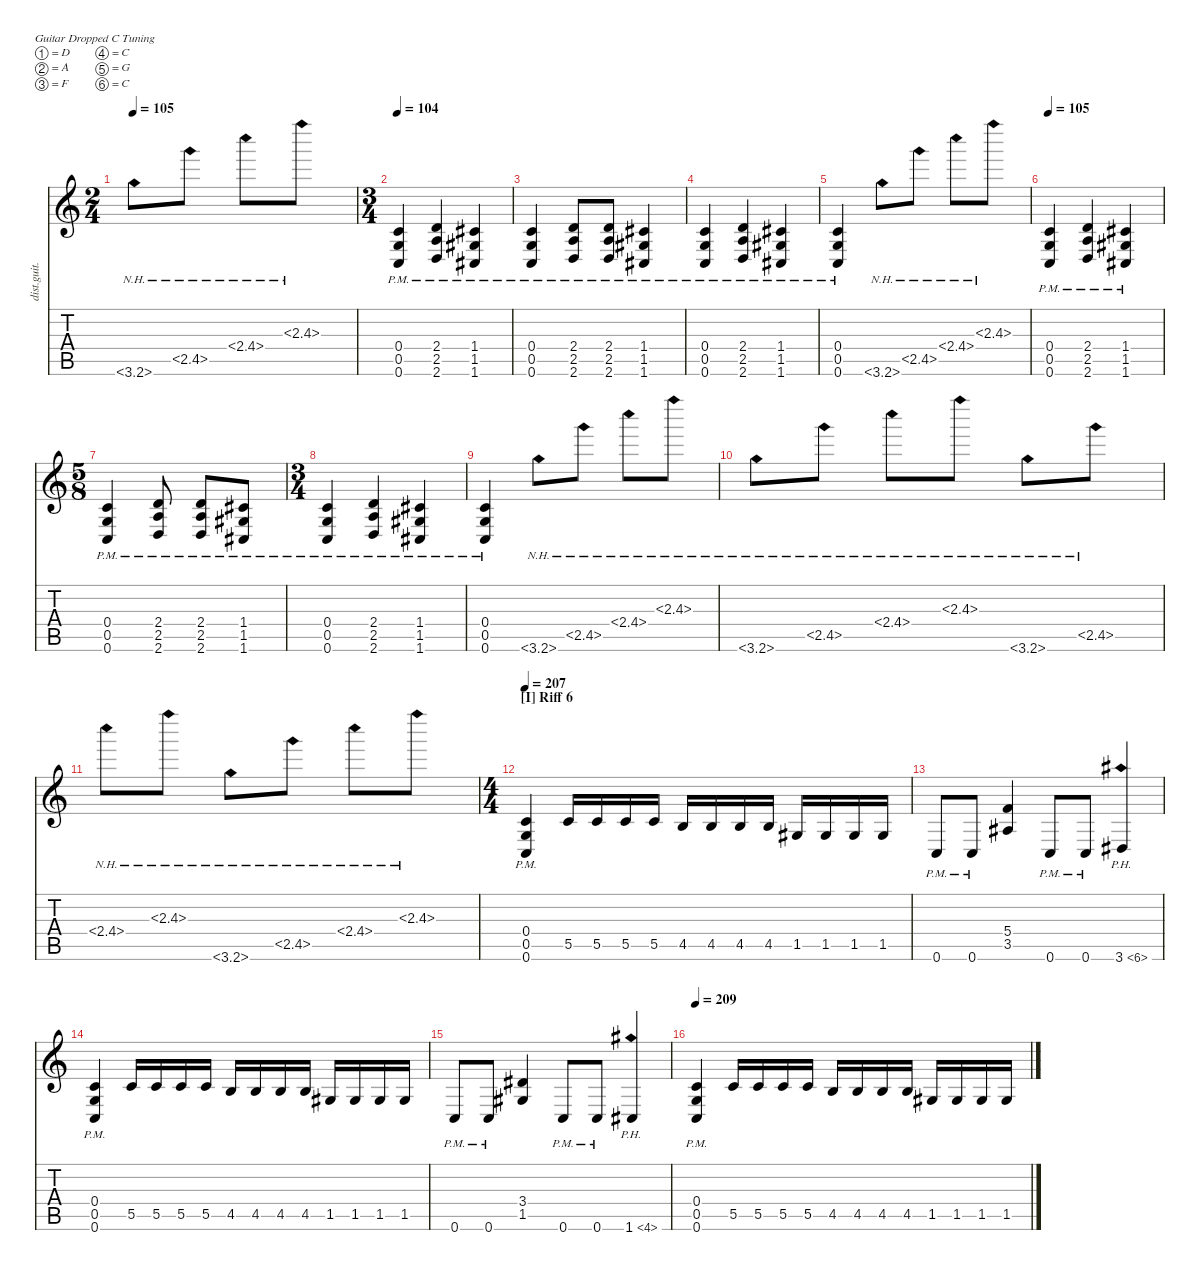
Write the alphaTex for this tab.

\hideDynamics
\bracketExtendMode nobrackets
\track ("E.Guitar R" "dist.guit.") {instrument distortionguitar}
\staff {score tabs}
\tuning (D4 A3 F3 C3 G2 C2)
\ts (2 4)
\beaming (8 2 2)
\tempo 105
\clef g2
\ks c
3.6{nh acc #}.8{dy mf beam Down} 2.5{nh}.8{beam Down} 2.4{nh}.8{beam Down} 2.3{nh}.8{beam Down} |
\ts (3 4)
\beaming (8 2 2 2)
\tempo 104
(0.6{pm} 0.5{pm} 0.4{pm}).4{beam Up} (2.6{pm} 2.5{pm} 2.4{pm}).4{beam Up} (1.6{pm acc #} 1.5{pm acc #} 1.4{pm acc #}).4{beam Up} |
(0.6{pm} 0.5{pm} 0.4{pm}).4{beam Up} (2.6{pm} 2.5{pm} 2.4{pm}).8{beam Up} (2.5{pm} 2.6{pm} 2.4{pm}).8{beam Up} (1.6{pm acc #} 1.5{pm acc #} 1.4{pm acc #}).4{beam Up} |
(0.6{pm} 0.5{pm} 0.4{pm}).4{beam Up} (2.6{pm} 2.5{pm} 2.4{pm}).4{beam Up} (1.6{pm acc #} 1.5{pm acc #} 1.4{pm acc #}).4{beam Up} |
(0.6{pm} 0.5{pm} 0.4{pm}).4{beam Up} 3.6{nh acc #}.8{beam Down} 2.5{nh}.8{beam Down} 2.4{nh}.8{beam Down} 2.3{nh}.8{beam Down} |
\tempo 105
(0.6{pm} 0.5{pm} 0.4{pm}).4{beam Up} (2.6{pm} 2.5{pm} 2.4{pm}).4{beam Up} (1.6{pm acc #} 1.5{pm acc #} 1.4{pm acc #}).4{beam Up} |
\ts (5 8)
\beaming (8 3 2)
(0.6{pm} 0.5{pm} 0.4{pm}).4{beam Up} (2.6{pm} 2.5{pm} 2.4{pm}).8{beam Up} (2.5{pm} 2.6{pm} 2.4{pm}).8{beam Up} (1.6{pm acc #} 1.5{pm acc #} 1.4{pm acc #}).8{beam Up} |
\ts (3 4)
\beaming (8 2 2 2)
(0.6{pm} 0.5{pm} 0.4{pm}).4{beam Up} (2.6{pm} 2.5{pm} 2.4{pm}).4{beam Up} (1.6{pm acc #} 1.5{pm acc #} 1.4{pm acc #}).4{beam Up} |
(0.6{pm} 0.5{pm} 0.4{pm}).4{beam Up} 3.6{nh acc #}.8{beam Down} 2.5{nh}.8{beam Down} 2.4{nh}.8{beam Down} 2.3{nh}.8{beam Down} |
3.6{nh acc #}.8{beam Down} 2.5{nh}.8{beam Down} 2.4{nh}.8{beam Down} 2.3{nh}.8{beam Down} 3.6{nh acc #}.8{beam Down} 2.5{nh}.8{beam Down} |
2.4{nh}.8{beam Down} 2.3{nh}.8{beam Down} 3.6{nh acc #}.8{beam Down} 2.5{nh}.8{beam Down} 2.4{nh}.8{beam Down} 2.3{nh}.8{beam Down} |
\ts (4 4)
\beaming (8 2 2 2 2)
\section ("I" "Riff 6")
\tempo 207
(0.6{pm} 0.5{pm} 0.4{pm}).4{beam Up} 5.5.16{beam Up} 5.5.16{beam Up} 5.5.16{beam Up} 5.5.16{beam Up} 4.5.16{beam Up} 4.5.16{beam Up} 4.5.16{beam Up} 4.5.16{beam Up} 1.5{acc #}.16{beam Up} 1.5{acc #}.16{beam Up} 1.5{acc #}.16{beam Up} 1.5{acc #}.16{beam Up} |
0.6{pm}.8{beam Up} 0.6{pm}.8{beam Up} (3.5{acc #} 5.4).4{beam Up} 0.6{pm}.8{beam Up} 0.6{pm}.8{beam Up} 3.6{ph 3 acc #}.4{beam Up} |
(0.6{pm} 0.5{pm} 0.4{pm}).4{beam Up} 5.5.16{beam Up} 5.5.16{beam Up} 5.5.16{beam Up} 5.5.16{beam Up} 4.5.16{beam Up} 4.5.16{beam Up} 4.5.16{beam Up} 4.5.16{beam Up} 1.5{acc #}.16{beam Up} 1.5{acc #}.16{beam Up} 1.5{acc #}.16{beam Up} 1.5{acc #}.16{beam Up} |
0.6{pm}.8{beam Up} 0.6{pm}.8{beam Up} (1.5{acc #} 3.4{acc #}).4{beam Up} 0.6{pm}.8{beam Up} 0.6{pm}.8{beam Up} 1.6{ph 3 acc #}.4{beam Up} |
\tempo 209
(0.6{pm} 0.5{pm} 0.4{pm}).4{beam Up} 5.5.16{beam Up} 5.5.16{beam Up} 5.5.16{beam Up} 5.5.16{beam Up} 4.5.16{beam Up} 4.5.16{beam Up} 4.5.16{beam Up} 4.5.16{beam Up} 1.5{acc #}.16{beam Up} 1.5{acc #}.16{beam Up} 1.5{acc #}.16{beam Up} 1.5{acc #}.16{beam Up}
